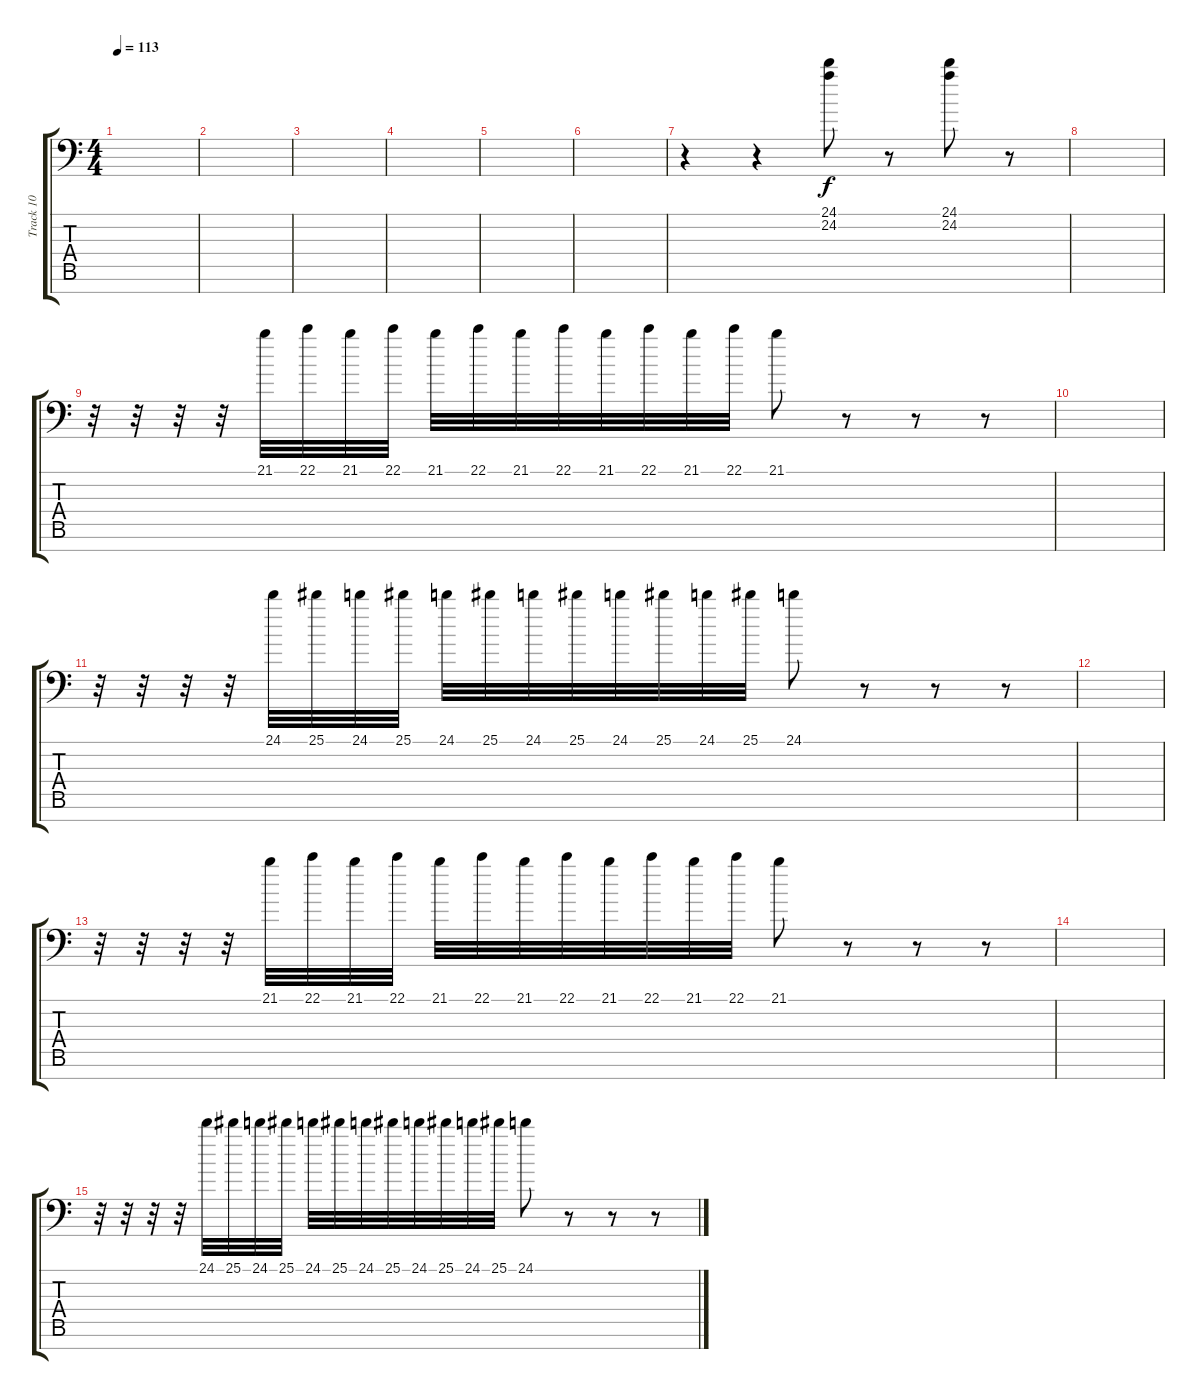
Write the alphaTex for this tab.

\track ("Track 10" "Track 10") {instrument tremolostrings}
\staff {score tabs}
\tuning (D4 A3 F3 C3 G2 D2 G1) {hide}
\ts (4 4)
\tempo 113
\clef f4
\ks c
|
|
|
|
|
|
r.4 r.4 (24.1 24.2).8 r.8 (24.1 24.2).8 r.8 |
|
r.32 r.32 r.32 r.32 21.1.32 22.1.32 21.1.32 22.1.32 21.1.32 22.1.32 21.1.32 22.1.32 21.1.32 22.1.32 21.1.32 22.1.32 21.1.8 r.8 r.8 r.8 |
|
r.32 r.32 r.32 r.32 24.1.32 25.1.32 24.1.32 25.1.32 24.1.32 25.1.32 24.1.32 25.1.32 24.1.32 25.1.32 24.1.32 25.1.32 24.1.8 r.8 r.8 r.8 |
|
r.32 r.32 r.32 r.32 21.1.32 22.1.32 21.1.32 22.1.32 21.1.32 22.1.32 21.1.32 22.1.32 21.1.32 22.1.32 21.1.32 22.1.32 21.1.8 r.8 r.8 r.8 |
|
r.32 r.32 r.32 r.32 24.1.32 25.1.32 24.1.32 25.1.32 24.1.32 25.1.32 24.1.32 25.1.32 24.1.32 25.1.32 24.1.32 25.1.32 24.1.8 r.8 r.8 r.8
